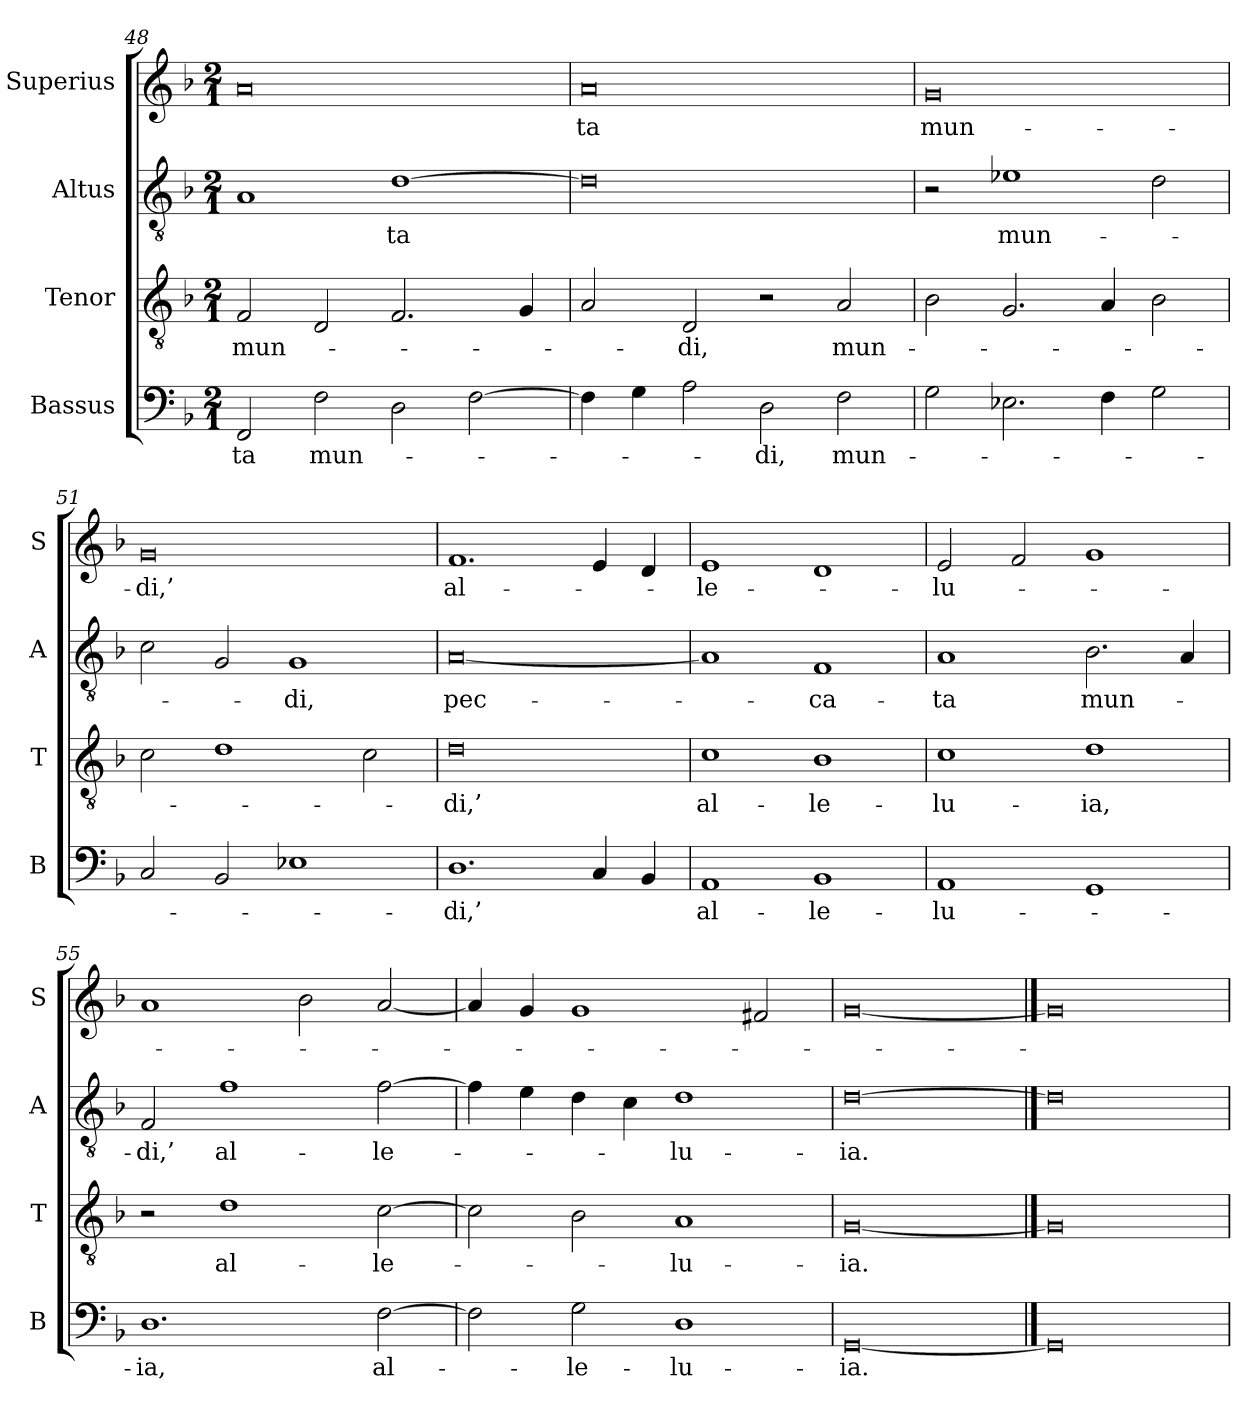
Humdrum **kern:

**kern	**text	**kern	**text	**kern	**text	**kern	**text
*part4	*part4	*part3	*part3	*part2	*part2	*part1	*part1
*staff4	*staff4	*staff3	*staff3	*staff2	*staff2	*staff1	*staff1
*I"Bassus	*	*I"Tenor	*	*I"Altus	*	*I"Superius	*
*I'B	*	*I'T	*	*I'A	*	*I'S	*
*clefF4	*	*clefGv2	*	*clefGv2	*	*clefG2	*
*k[b-]	*	*k[b-]	*	*k[b-]	*	*k[b-]	*
*F:	*	*F:	*	*F:	*	*F:	*
*M2/1	*	*M2/1	*	*M2/1	*	*M2/1	*
=48	=48	=48	=48	=48	=48	=48	=48
2FF	-ta	2F	mun-	1A	.	0a	.
2F	mun-	2D	.	.	.	.	.
2D	.	2.F	.	[1d	-ta	.	.
[2F	.	.	.	.	.	.	.
.	.	4G	.	.	.	.	.
=49	=49	=49	=49	=49	=49	=49	=49
4F]	.	2A	.	0d]	.	0a	-ta
4G	.	.	.	.	.	.	.
2A	.	2D	-di,	.	.	.	.
2D	-di,	2r	.	.	.	.	.
2F	mun-	2A	mun-	.	.	.	.
=50	=50	=50	=50	=50	=50	=50	=50
2G	.	2B-	.	2r	.	0g	mun-
2.E-X	.	2.G	.	1e-X	mun-	.	.
4F	.	4A	.	.	.	.	.
2G	.	2B-	.	2d	.	.	.
=51	=51	=51	=51	=51	=51	=51	=51
2C	.	2c	.	2c	.	0g	-di,’
2BB-	.	1d	.	2G	.	.	.
1E-X	.	.	.	1G	-di,	.	.
.	.	2c	.	.	.	.	.
=52	=52	=52	=52	=52	=52	=52	=52
1.D	-di,’	0d	-di,’	[0A	pec-	1.f	al-
4C	.	.	.	.	.	4e	.
4BB-	.	.	.	.	.	4d	.
=53	=53	=53	=53	=53	=53	=53	=53
1AA	al-	1c	al-	1A]	.	1e	-le-
1BB-	-le-	1B-	-le-	1F	-ca-	1d	.
=54	=54	=54	=54	=54	=54	=54	=54
1AA	-lu-	1c	-lu-	1A	-ta	2e	-lu-
.	.	.	.	.	.	2f	.
1GG	.	1d	-ia,	2.B-	mun-	1g	.
.	.	.	.	4A	.	.	.
=55	=55	=55	=55	=55	=55	=55	=55
1.D	-ia,	2r	.	2F	-di,’	1a	.
.	.	1d	al-	1f	al-	.	.
.	.	.	.	.	.	2b-	.
[2F	al-	[2c	-le-	[2f	-le-	[2a	.
=56	=56	=56	=56	=56	=56	=56	=56
2F]	.	2c]	.	4f]	.	4a]	.
.	.	.	.	4e	.	4g	.
2G	-le-	2B-	.	4d	.	1g	.
.	.	.	.	4c	.	.	.
1D	-lu-	1A	-lu-	1d	-lu-	.	.
.	.	.	.	.	.	2f#X	.
=57	=57	=57	=57	=57	=57	=57	=57
[0GG	-ia.	[0G	-ia.	[0d	-ia.	[0g	.
==58	==58	==58	==58	==58	==58	==58	==58
0GG]	.	0G]	.	0d]	.	0g]	.
=	=	=	=	=	=	=	=
*-	*-	*-	*-	*-	*-	*-	*-
